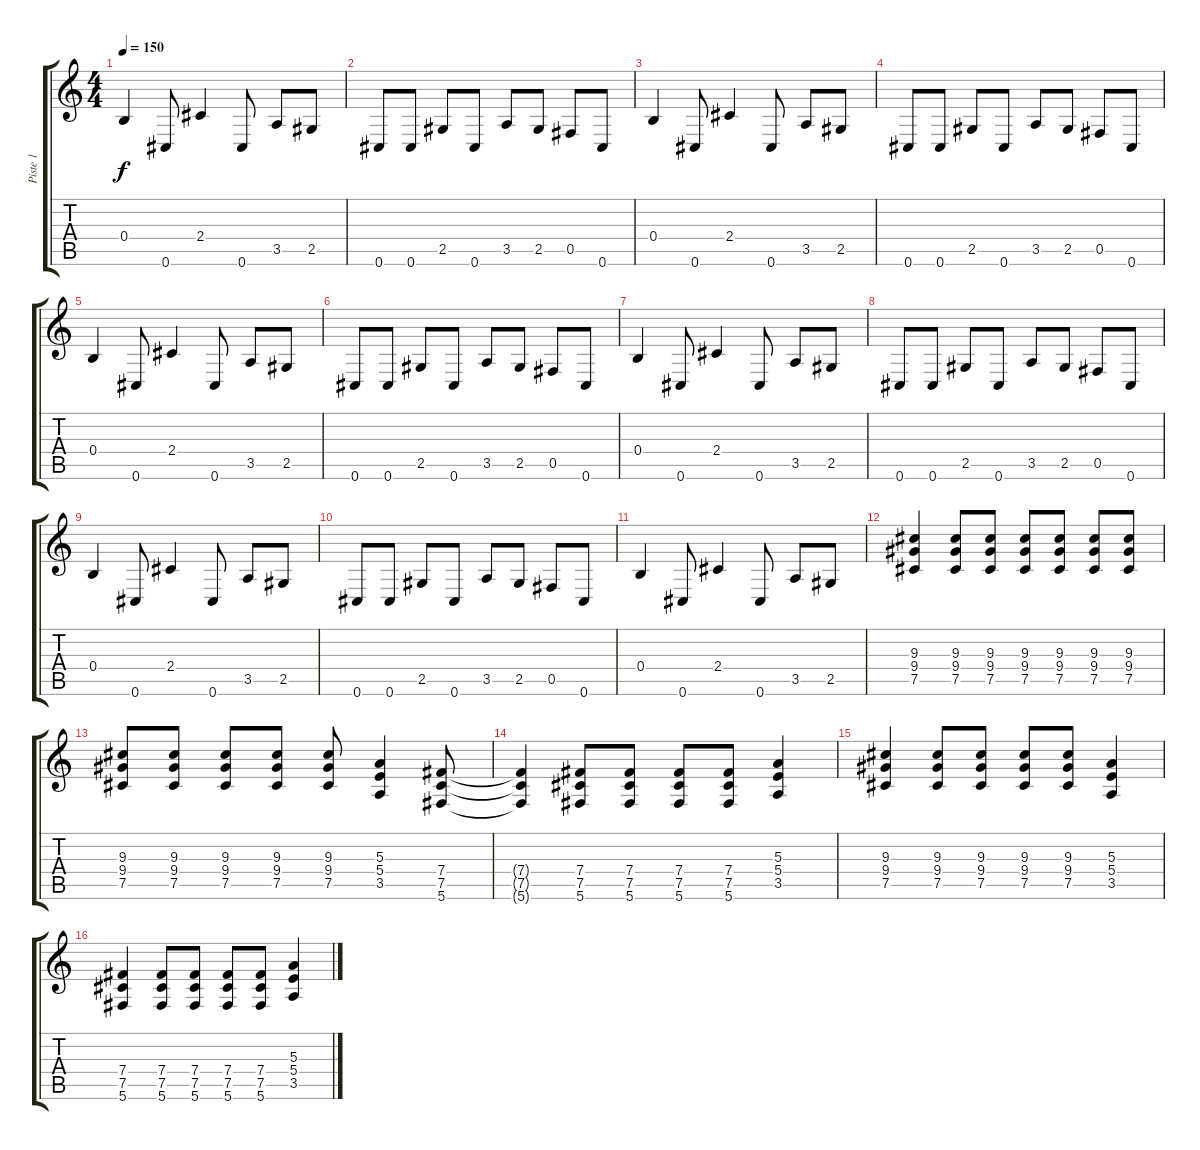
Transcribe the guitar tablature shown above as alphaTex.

\track ("Piste 1" "Piste 1") {instrument overdrivenguitar}
\staff {score tabs}
\tuning (Db4 Ab3 E3 B2 Gb2 Db2) {hide}
\ts (4 4)
\tempo 150
\clef g2
\ks c
0.4.4{dy f} 0.6.8 2.4.4 0.6.8 3.5.8 2.5.8 |
0.6.8 0.6.8 2.5.8 0.6.8 3.5.8 2.5.8 0.5.8 0.6.8 |
0.4.4 0.6.8 2.4.4 0.6.8 3.5.8 2.5.8 |
0.6.8 0.6.8 2.5.8 0.6.8 3.5.8 2.5.8 0.5.8 0.6.8 |
0.4.4 0.6.8 2.4.4 0.6.8 3.5.8 2.5.8 |
0.6.8 0.6.8 2.5.8 0.6.8 3.5.8 2.5.8 0.5.8 0.6.8 |
0.4.4 0.6.8 2.4.4 0.6.8 3.5.8 2.5.8 |
0.6.8 0.6.8 2.5.8 0.6.8 3.5.8 2.5.8 0.5.8 0.6.8 |
0.4.4 0.6.8 2.4.4 0.6.8 3.5.8 2.5.8 |
0.6.8 0.6.8 2.5.8 0.6.8 3.5.8 2.5.8 0.5.8 0.6.8 |
0.4.4 0.6.8 2.4.4 0.6.8 3.5.8 2.5.8 |
(9.3 9.4 7.5).4 (9.3 9.4 7.5).8 (9.3 9.4 7.5).8 (9.3 9.4 7.5).8 (9.3 9.4 7.5).8 (9.3 9.4 7.5).8 (9.3 9.4 7.5).8 |
(9.3 9.4 7.5).8 (9.3 9.4 7.5).8 (9.3 9.4 7.5).8 (9.3 9.4 7.5).8 (9.3 9.4 7.5).8 (5.3 5.4 3.5).4 (7.4 7.5 5.6).8 |
(7.4{t} 7.5{t} 5.6{t}).4 (7.4 7.5 5.6).8 (7.4 7.5 5.6).8 (7.4 7.5 5.6).8 (7.4 7.5 5.6).8 (5.3 5.4 3.5).4 |
(9.3 9.4 7.5).4 (9.3 9.4 7.5).8 (9.3 9.4 7.5).8 (9.3 9.4 7.5).8 (9.3 9.4 7.5).8 (5.3 5.4 3.5).4 |
(7.4 7.5 5.6).4 (7.4 7.5 5.6).8 (7.4 7.5 5.6).8 (7.4 7.5 5.6).8 (7.4 7.5 5.6).8 (5.3 5.4 3.5).4
